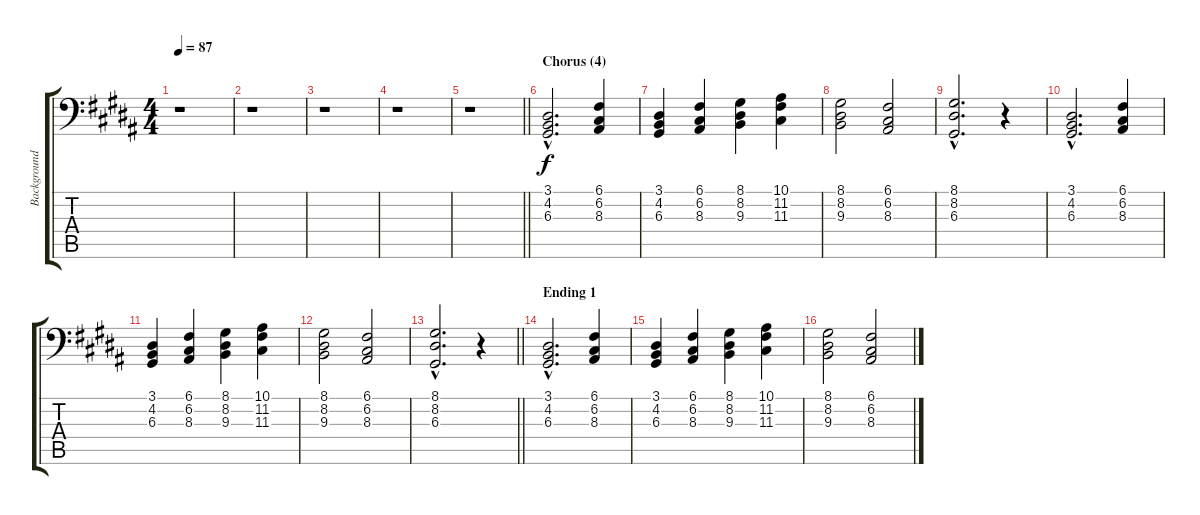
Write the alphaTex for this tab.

\track ("Background Chorus" "Background") {instrument choiraahs}
\staff {score tabs}
\tuning (C3 G2 D2 A1 E1 B0) {hide}
\ts (4 4)
\tempo 87
\clef f4
\ks b
r.1{dy f} |
r.1 |
r.1 |
r.1 |
\barLineRight lightlight
r.1 |
\section ("" "Chorus (4)")
(3.1{hac} 4.2{hac} 6.3{hac}).2{d} (6.1 6.2 8.3).4 |
(3.1 4.2 6.3).4 (6.1 6.2 8.3).4 (8.1 8.2 9.3).4 (10.1 11.2 11.3).4 |
(8.1 8.2 9.3).2 (6.1 6.2 8.3).2 |
(8.1{hac} 8.2{hac} 6.3{hac}).2{d} r.4 |
(3.1{hac} 4.2{hac} 6.3{hac}).2{d} (6.1 6.2 8.3).4 |
(3.1 4.2 6.3).4 (6.1 6.2 8.3).4 (8.1 8.2 9.3).4 (10.1 11.2 11.3).4 |
(8.1 8.2 9.3).2 (6.1 6.2 8.3).2 |
\barLineRight lightlight
(8.1{hac} 8.2{hac} 6.3{hac}).2{d} r.4 |
\section ("" "Ending 1")
(3.1{hac} 4.2{hac} 6.3{hac}).2{d} (6.1 6.2 8.3).4 |
(3.1 4.2 6.3).4 (6.1 6.2 8.3).4 (8.1 8.2 9.3).4 (10.1 11.2 11.3).4 |
(8.1 8.2 9.3).2 (6.1 6.2 8.3).2
